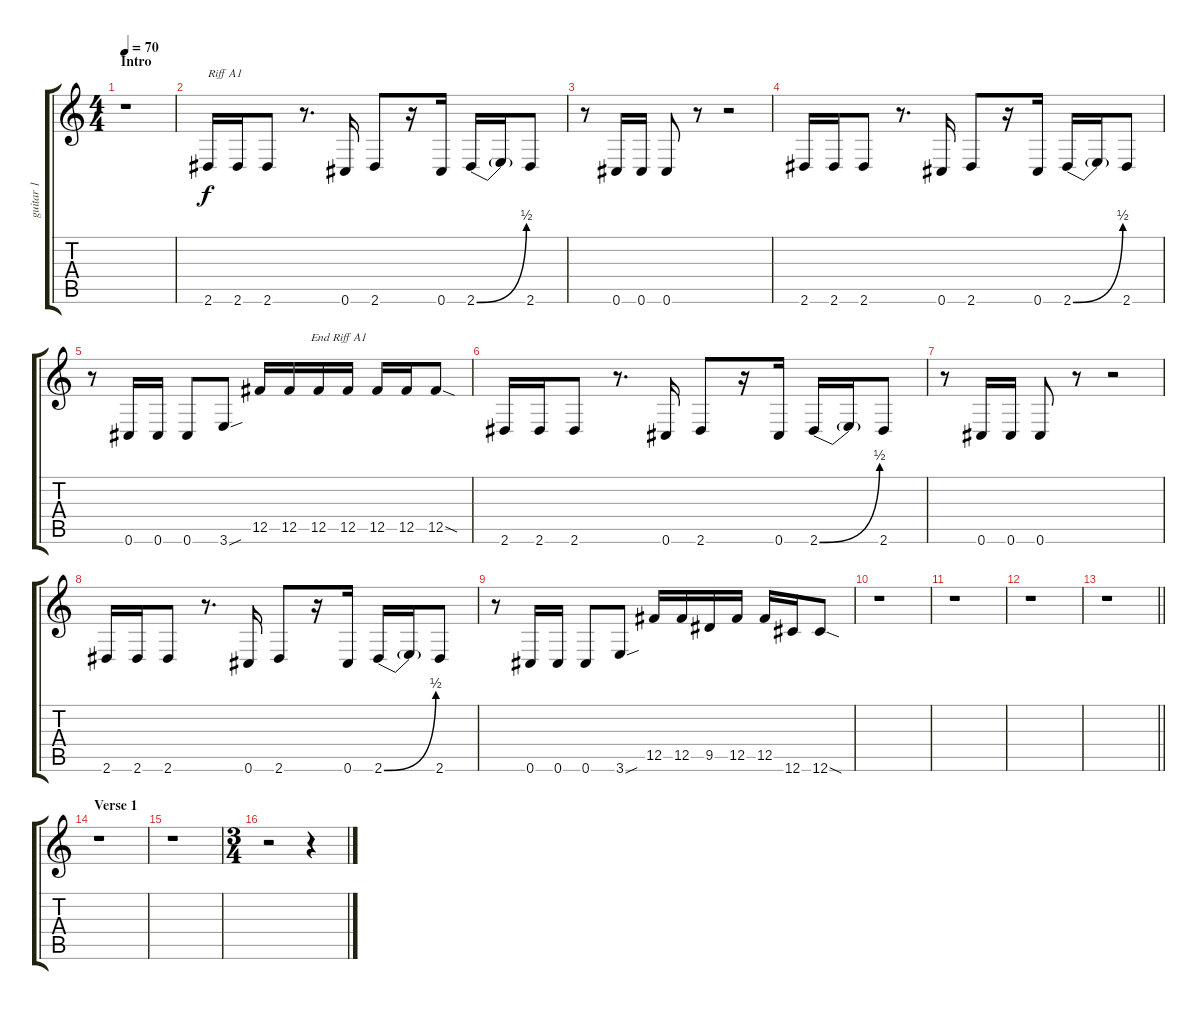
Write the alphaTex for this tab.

\track ("guitar 1" "guitar 1") {instrument distortionguitar}
\staff {score tabs}
\tuning (Db4 Ab3 E3 B2 Gb2 Db2) {hide}
\ts (4 4)
\section ("" "Intro")
\tempo 70
\clef g2
\ks c
r.1{dy f instrument distortionguitar} |
2.6.16{txt "Riff A1"} 2.6.16 2.6.8 r.8{d} 0.6.16 2.6.8 r.16 0.6.16 2.6{be (bend 0 0 60 2)}.16 2.6{t}.16 2.6.8 |
r.8 0.6.16 0.6.16 0.6.8 r.8 r.2 |
2.6.16 2.6.16 2.6.8 r.8{d} 0.6.16 2.6.8 r.16 0.6.16 2.6{be (bend 0 0 60 2)}.16 2.6{t}.16 2.6.8 |
r.8 0.6.16 0.6.16 0.6.8 3.6{sou}.8 12.5.16{txt "                 End Riff A1"} 12.5.16 12.5.16 12.5.16 12.5.16 12.5.16 12.5{sod}.8 |
2.6.16 2.6.16 2.6.8 r.8{d} 0.6.16 2.6.8 r.16 0.6.16 2.6{be (bend 0 0 60 2)}.16 2.6{t}.16 2.6.8 |
r.8 0.6.16 0.6.16 0.6.8 r.8 r.2 |
2.6.16 2.6.16 2.6.8 r.8{d} 0.6.16 2.6.8 r.16 0.6.16 2.6{be (bend 0 0 60 2)}.16 2.6{t}.16 2.6.8 |
r.8 0.6.16 0.6.16 0.6.8 3.6{sou}.8 12.5.16 12.5.16 9.5.16 12.5.16 12.5.16 12.6.16 12.6{sod}.8 |
r.1 |
r.1 |
r.1 |
\barLineRight lightlight
r.1 |
\section ("" "Verse 1")
r.1 |
r.1 |
\ts (3 4)
r.2 r.4
